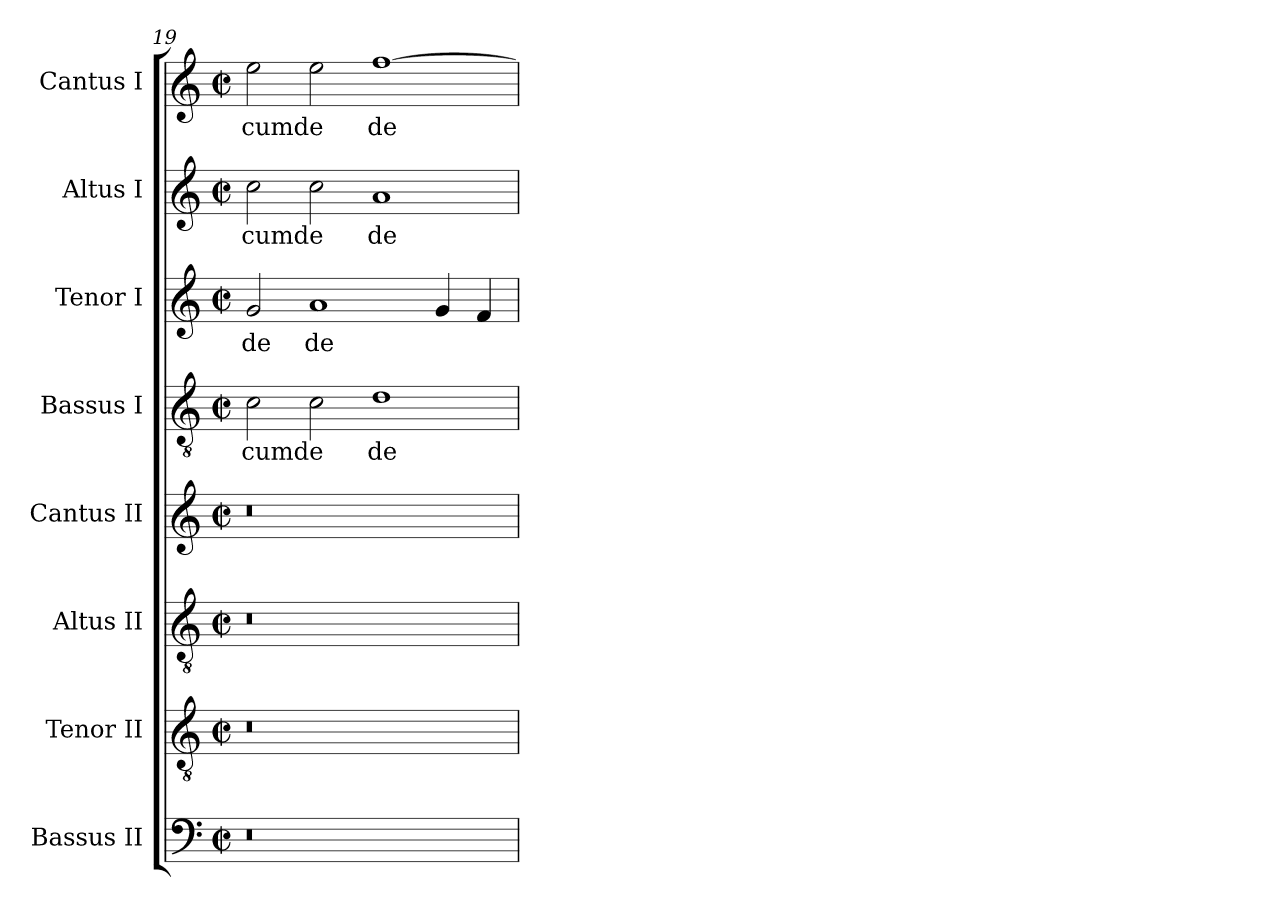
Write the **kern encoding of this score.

**kern	**kern	**kern	**kern	**kern	**text	**kern	**text	**kern	**text	**kern	**text
*part8	*part7	*part6	*part5	*part4	*part4	*part3	*part3	*part2	*part2	*part1	*part1
*staff8	*staff7	*staff6	*staff5	*staff4	*staff4	*staff3	*staff3	*staff2	*staff2	*staff1	*staff1
*I"Bassus II	*I"Tenor II	*I"Altus II	*I"Cantus II	*I"Bassus I	*	*I"Tenor I	*	*I"Altus I	*	*I"Cantus I	*
!!LO:PB:g=z
*clefF4	*clefGv2	*clefGv2	*clefG2	*clefGv2	*	*clefG2	*	*clefG2	*	*clefG2	*
*k[]	*k[]	*k[]	*k[]	*k[]	*	*k[]	*	*k[]	*	*k[]	*
*C:	*C:	*C:	*C:	*C:	*	*C:	*	*C:	*	*C:	*
*M2/2	*M2/2	*M2/2	*M2/2	*M2/2	*	*M2/2	*	*M2/2	*	*M2/2	*
*met(c|)	*met(c|)	*met(c|)	*met(c|)	*met(c|)	*	*met(c|)	*	*met(c|)	*	*met(c|)	*
=19	=19	=19	=19	=19	=19	=19	=19	=19	=19	=19	=19
!	!	!	!	!	!LO:LY:b:cj	!	!LO:LY:b:cj	!	!LO:LY:b:cj	!	!LO:LY:b:cj
0r	0r	0r	0r	2c\	cumde	2g/	de	2cc\	cumde	2ee\	cumde
!	!	!	!	!	!LO:LY:b:cj	!	!LO:LY:b:cj	!	!LO:LY:b:cj	!	!LO:LY:b:cj
.	.	.	.	2c\	.	1a	de	2cc\	.	2ee\	.
!	!	!	!	!	!LO:LY:b:cj	!	!	!	!LO:LY:b:cj	!	!LO:LY:b:cj
.	.	.	.	1d	de	.	.	1a	de	[>1ff	de
!	!	!	!	!	!	!	!LO:LY:b:cj	!	!	!	!
.	.	.	.	.	.	4g/	.	.	.	.	.
!	!	!	!	!	!	!	!LO:LY:b:cj	!	!	!	!
.	.	.	.	.	.	4f/	.	.	.	.	.
=	=	=	=	=	=	=	=	=	=	=	=
*-	*-	*-	*-	*-	*-	*-	*-	*-	*-	*-	*-
